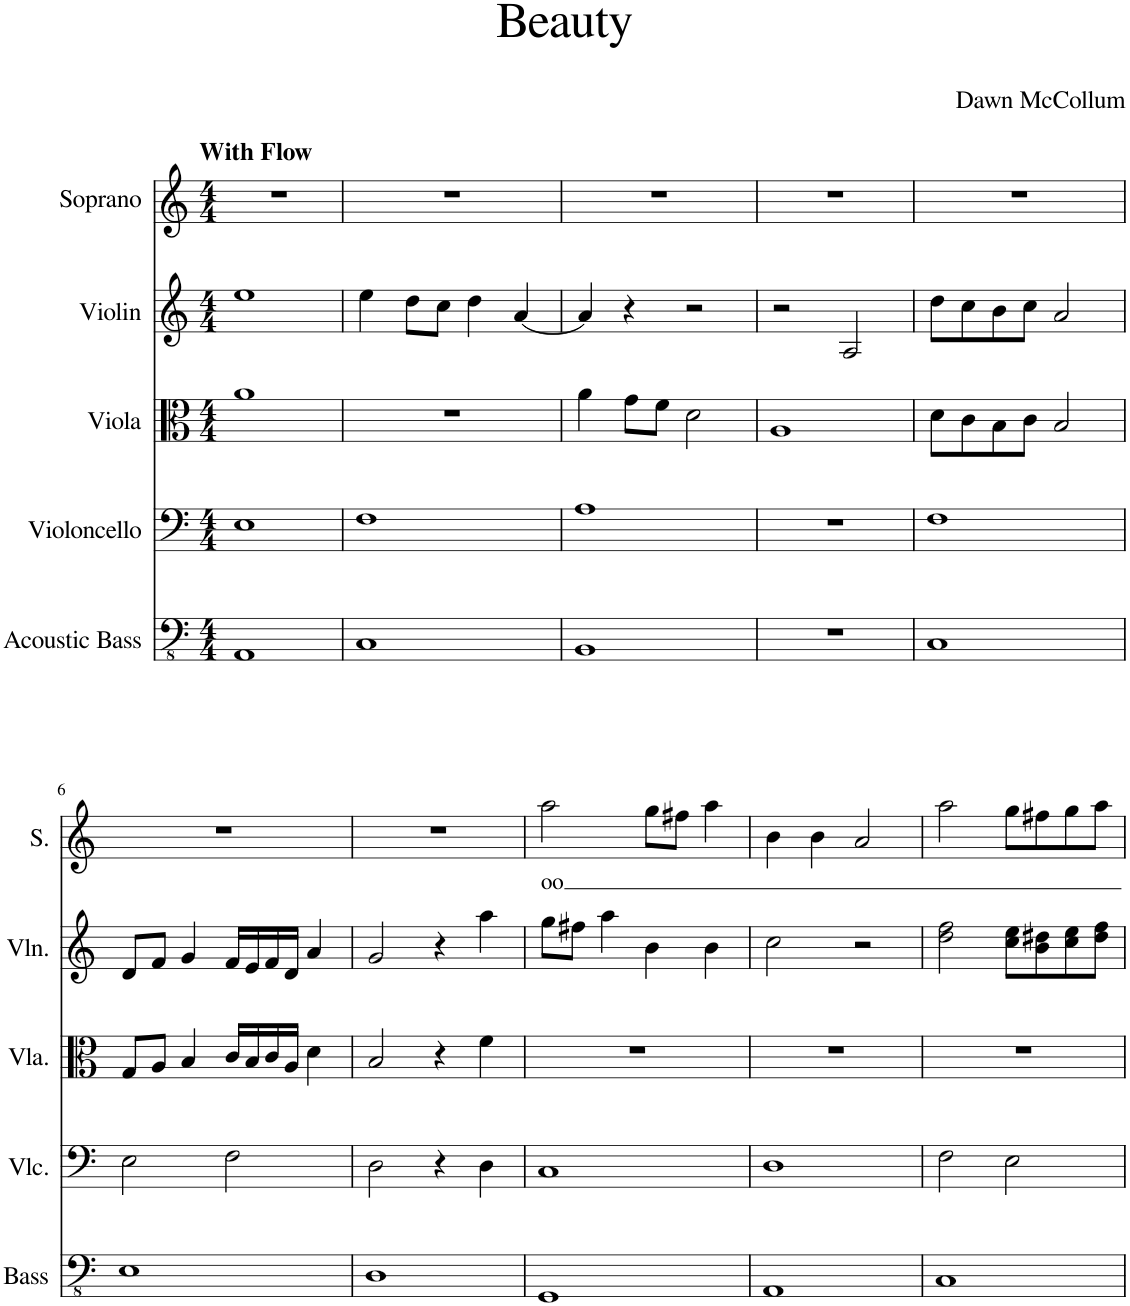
**kern	**kern	**kern	**kern	**kern	**text
*part5	*part4	*part3	*part2	*part1	*part1
*staff5	*staff4	*staff3	*staff2	*staff1	*staff1
*I"Acoustic Bass	*I"Violoncello	*I"Viola	*I"Violin	*I"Soprano	*
*I'Bass	*I'Vlc.	*I'Vla.	*I'Vln.	*I'S.	*
*clefFv4	*clefF4	*clefC3	*clefG2	*clefG2	*
*k[]	*k[]	*k[]	*k[]	*k[]	*
*M4/4	*M4/4	*M4/4	*M4/4	*M4/4	*
=1	=1	=1	=1	=1	=1
!	!	!	!	!LO:TX:a:B:t=With Flow	!
1AAA	1E	1a	1ee	1r	.
=2	=2	=2	=2	=2	=2
1CC	1F	1r	4ee\	1r	.
.	.	.	8dd\L	.	.
.	.	.	8cc\J	.	.
.	.	.	4dd\	.	.
.	.	.	[4a/	.	.
=3	=3	=3	=3	=3	=3
1BBB	1A	4a\	4a/]	1r	.
.	.	8g\L	4r	.	.
.	.	8f\J	.	.	.
.	.	2d\	2r	.	.
=4	=4	=4	=4	=4	=4
1r	1r	1A	2r	1r	.
.	.	.	2A/	.	.
=5	=5	=5	=5	=5	=5
1CC	1F	8d\L	8dd\L	1r	.
.	.	8c\	8cc\	.	.
.	.	8B\	8b\	.	.
.	.	8c\J	8cc\J	.	.
.	.	2B/	2a/	.	.
!!LO:LB:g=z
=6	=6	=6	=6	=6	=6
1EE	2E\	8G/L	8d/L	1r	.
.	.	8A/J	8f/J	.	.
.	.	4B/	4g/	.	.
.	2F\	16c/LL	16f/LL	.	.
.	.	16B/	16e/	.	.
.	.	16c/	16f/	.	.
.	.	16A/JJ	16d/JJ	.	.
.	.	4d\	4a/	.	.
=7	=7	=7	=7	=7	=7
1DD	2D\	2B/	2g/	1r	.
.	4r	4r	4r	.	.
.	4D\	4f\	4aa\	.	.
=8	=8	=8	=8	=8	=8
!	!	!	!	!	!LO:LY:b
1GGG	1C	1r	8gg\L	2aa\	oo
.	.	.	8ff#X\J	.	.
.	.	.	4aa\	.	.
.	.	.	4b\	8gg\L	.
.	.	.	.	8ff#X\J	.
.	.	.	4b\	4aa\	.
=9	=9	=9	=9	=9	=9
1AAA	1D	1r	2cc\	4b\	.
.	.	.	.	4b\	.
.	.	.	2r	2a/	.
=10	=10	=10	=10	=10	=10
1CC	2F\	1r	2dd\ 2ff\	2aa\	.
.	2E\	.	8cc\ 8ee\L	8gg\L	.
.	.	.	8b\ 8dd#X\	8ff#X\	.
.	.	.	8cc\ 8ee\	8gg\	.
.	.	.	8dd#\ 8ff\J	8aa\J	.
=	=	=	=	=	=
*-	*-	*-	*-	*-	*-
